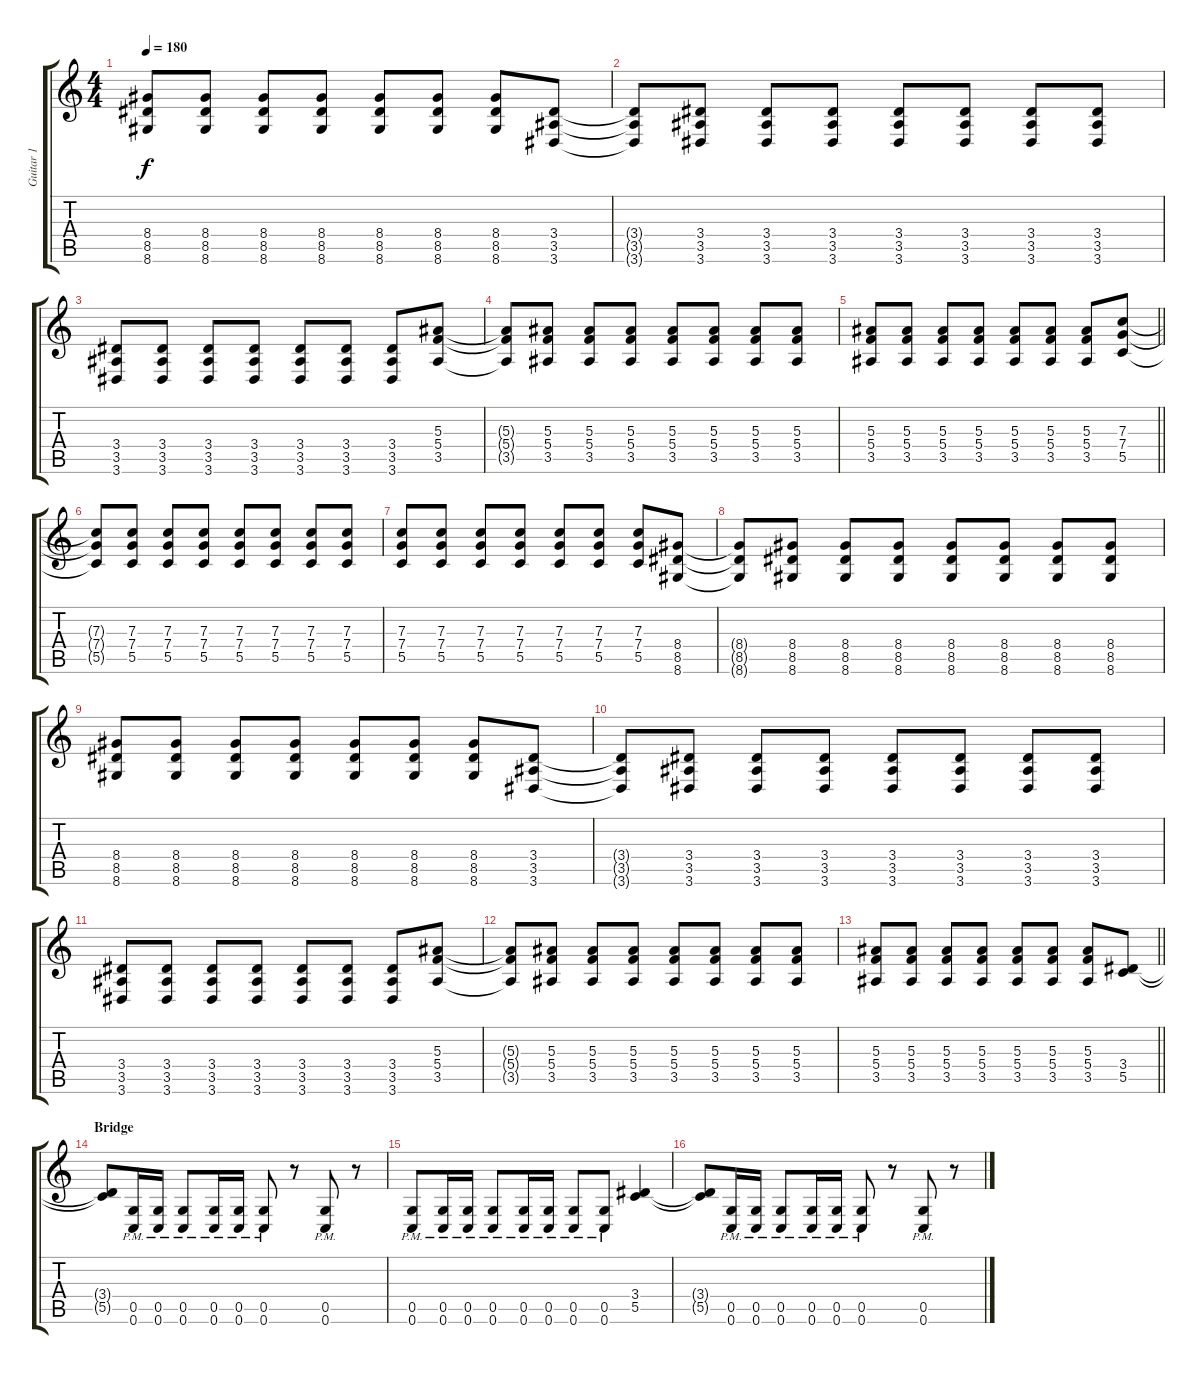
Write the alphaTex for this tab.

\track ("Guitar 1" "Guitar 1") {instrument distortionguitar}
\staff {score tabs}
\tuning (D4 A3 F3 C3 G2 C2) {hide}
\ts (4 4)
\tempo 180
\clef g2
\ks c
(8.4 8.5 8.6).8{dy f} (8.4 8.5 8.6).8 (8.4 8.5 8.6).8 (8.4 8.5 8.6).8 (8.4 8.5 8.6).8 (8.4 8.5 8.6).8 (8.4 8.5 8.6).8 (3.4 3.5 3.6).8 |
(3.4{t} 3.5{t} 3.6{t}).8 (3.4 3.5 3.6).8 (3.4 3.5 3.6).8 (3.4 3.5 3.6).8 (3.4 3.5 3.6).8 (3.4 3.5 3.6).8 (3.4 3.5 3.6).8 (3.4 3.5 3.6).8 |
(3.4 3.5 3.6).8 (3.4 3.5 3.6).8 (3.4 3.5 3.6).8 (3.4 3.5 3.6).8 (3.4 3.5 3.6).8 (3.4 3.5 3.6).8 (3.4 3.5 3.6).8 (5.3 5.4 3.5).8 |
(5.3{t} 5.4{t} 3.5{t}).8 (5.3 5.4 3.5).8 (5.3 5.4 3.5).8 (5.3 5.4 3.5).8 (5.3 5.4 3.5).8 (5.3 5.4 3.5).8 (5.3 5.4 3.5).8 (5.3 5.4 3.5).8 |
\barLineRight lightlight
(5.3 5.4 3.5).8 (5.3 5.4 3.5).8 (5.3 5.4 3.5).8 (5.3 5.4 3.5).8 (5.3 5.4 3.5).8 (5.3 5.4 3.5).8 (5.3 5.4 3.5).8 (7.3 7.4 5.5).8 |
(7.3{t} 7.4{t} 5.5{t}).8 (7.3 7.4 5.5).8 (7.3 7.4 5.5).8 (7.3 7.4 5.5).8 (7.3 7.4 5.5).8 (7.3 7.4 5.5).8 (7.3 7.4 5.5).8 (7.3 7.4 5.5).8 |
(7.3 7.4 5.5).8 (7.3 7.4 5.5).8 (7.3 7.4 5.5).8 (7.3 7.4 5.5).8 (7.3 7.4 5.5).8 (7.3 7.4 5.5).8 (7.3 7.4 5.5).8 (8.4 8.5 8.6).8 |
(8.4{t} 8.5{t} 8.6{t}).8 (8.4 8.5 8.6).8 (8.4 8.5 8.6).8 (8.4 8.5 8.6).8 (8.4 8.5 8.6).8 (8.4 8.5 8.6).8 (8.4 8.5 8.6).8 (8.4 8.5 8.6).8 |
(8.4 8.5 8.6).8 (8.4 8.5 8.6).8 (8.4 8.5 8.6).8 (8.4 8.5 8.6).8 (8.4 8.5 8.6).8 (8.4 8.5 8.6).8 (8.4 8.5 8.6).8 (3.4 3.5 3.6).8 |
(3.4{t} 3.5{t} 3.6{t}).8 (3.4 3.5 3.6).8 (3.4 3.5 3.6).8 (3.4 3.5 3.6).8 (3.4 3.5 3.6).8 (3.4 3.5 3.6).8 (3.4 3.5 3.6).8 (3.4 3.5 3.6).8 |
(3.4 3.5 3.6).8 (3.4 3.5 3.6).8 (3.4 3.5 3.6).8 (3.4 3.5 3.6).8 (3.4 3.5 3.6).8 (3.4 3.5 3.6).8 (3.4 3.5 3.6).8 (5.3 5.4 3.5).8 |
(5.3{t} 5.4{t} 3.5{t}).8 (5.3 5.4 3.5).8 (5.3 5.4 3.5).8 (5.3 5.4 3.5).8 (5.3 5.4 3.5).8 (5.3 5.4 3.5).8 (5.3 5.4 3.5).8 (5.3 5.4 3.5).8 |
\barLineRight lightlight
(5.3 5.4 3.5).8 (5.3 5.4 3.5).8 (5.3 5.4 3.5).8 (5.3 5.4 3.5).8 (5.3 5.4 3.5).8 (5.3 5.4 3.5).8 (5.3 5.4 3.5).8 (3.4 5.5).8 |
\section ("" "Bridge")
(3.4{t} 5.5{t}).8 (0.5{pm} 0.6{pm}).16 (0.5{pm} 0.6{pm}).16 (0.5{pm} 0.6{pm}).8 (0.5{pm} 0.6{pm}).16 (0.5{pm} 0.6{pm}).16 (0.5{pm} 0.6{pm}).8 r.8 (0.5{pm} 0.6{pm}).8 r.8 |
(0.5{pm} 0.6{pm}).8 (0.5{pm} 0.6{pm}).16 (0.5{pm} 0.6{pm}).16 (0.5{pm} 0.6{pm}).8 (0.5{pm} 0.6{pm}).16 (0.5{pm} 0.6{pm}).16 (0.5{pm} 0.6{pm}).8 (0.5{pm} 0.6{pm}).8 (3.4 5.5).4 |
(3.4{t} 5.5{t}).8 (0.5{pm} 0.6{pm}).16 (0.5{pm} 0.6{pm}).16 (0.5{pm} 0.6{pm}).8 (0.5{pm} 0.6{pm}).16 (0.5{pm} 0.6{pm}).16 (0.5{pm} 0.6{pm}).8 r.8 (0.5{pm} 0.6{pm}).8 r.8
